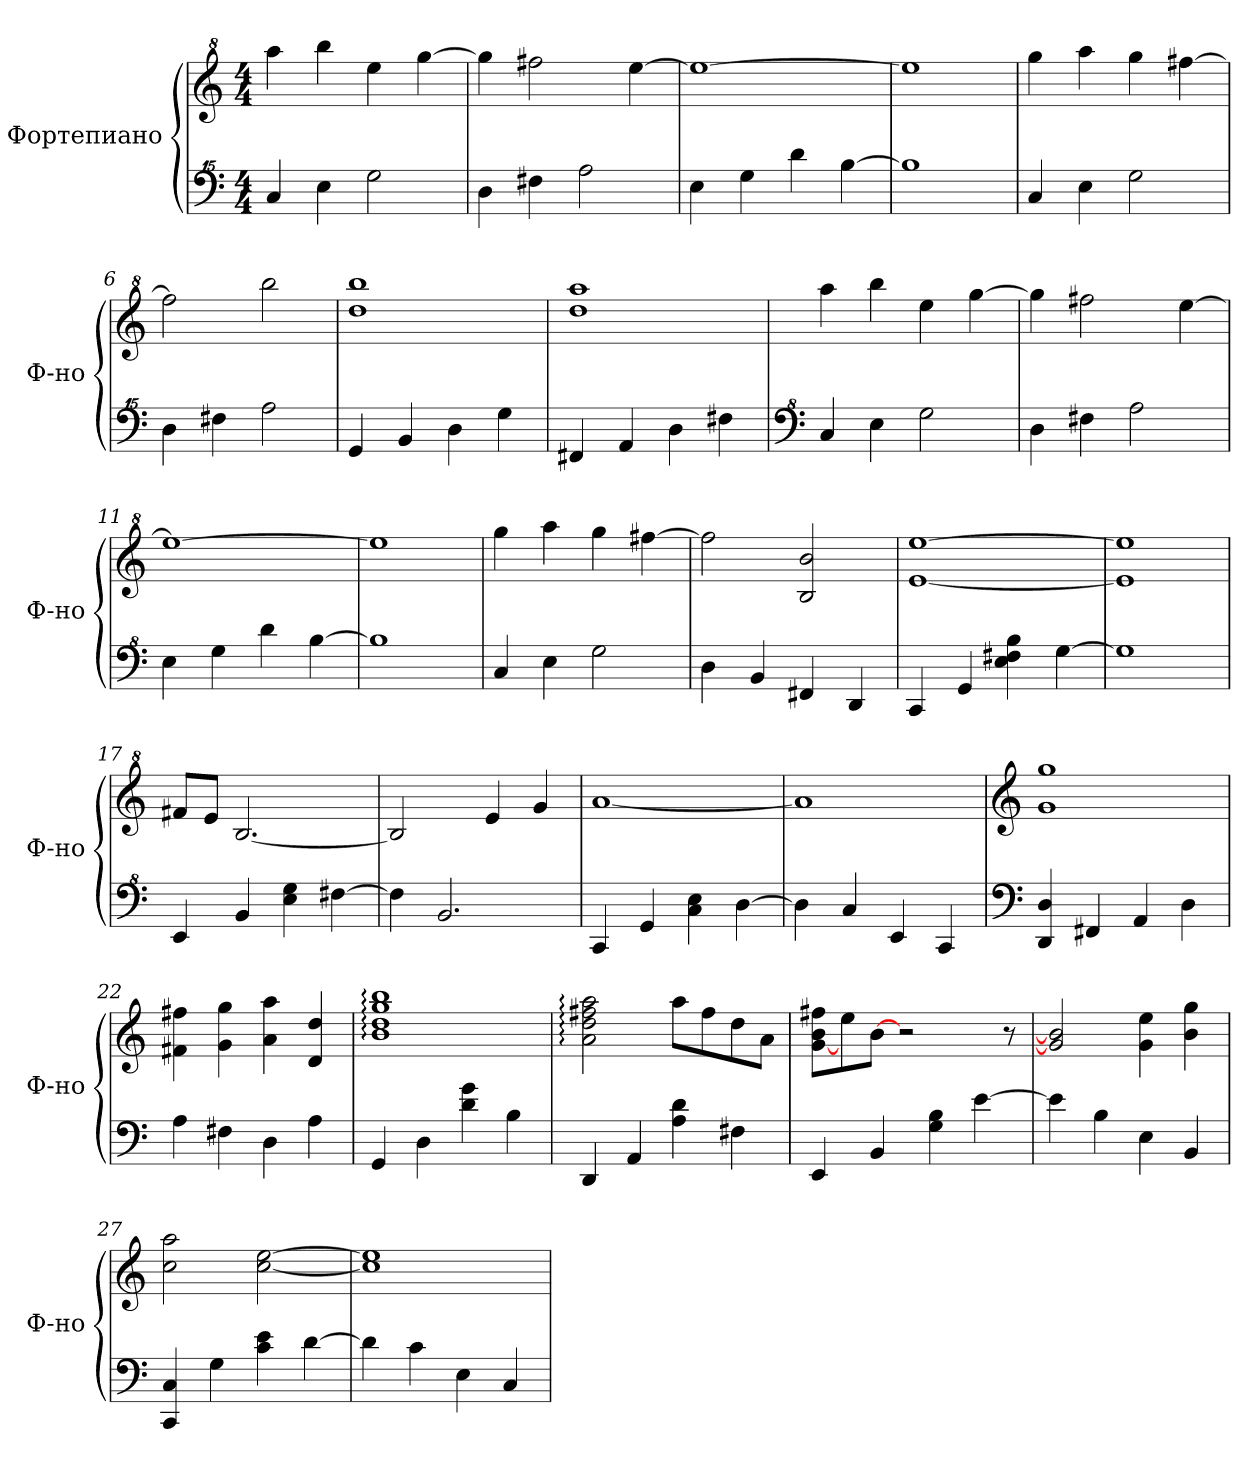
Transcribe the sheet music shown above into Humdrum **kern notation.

**kern	**kern
*part1	*part1
*staff2	*staff1
*I"Фортепиано	*
*I'Ф-но	*
*clefF^^4	*clefG^2
*k[]	*k[]
*M4/4	*M4/4
*MM110	*MM110
=1	=1
4cc/	4aaa\
4ee\	4bbb\
2gg\	4eee\
.	[4ggg\
=2	=2
4dd\	4ggg\]
4ff#X\	2fff#X\
2aa\	.
.	[4eee\
=3	=3
4ee\	1eee_
4gg\	.
4ddd\	.
[4bb\	.
=4	=4
1bb]	1eee]
=5	=5
4cc/	4ggg\
4ee\	4aaa\
2gg\	4ggg\
.	[4fff#X\
=6	=6
4dd\	2fff#\]
4ff#X\	.
2aa\	2bbb\
=7	=7
4g/	1ddd 1bbb
4b/	.
4dd\	.
4gg\	.
=8	=8
*	*MM90
4f#X/	1ddd 1aaa
4a/	.
4dd\	.
4ff#X\	.
!!LO:LB:g=z
=9	=9
*clefF^4	*
*	*MM110
4c/	4aaa\
4e\	4bbb\
2g\	4eee\
.	[4ggg\
=10	=10
4d\	4ggg\]
4f#X\	2fff#X\
2a\	.
.	[4eee\
=11	=11
4e\	1eee_
4g\	.
4dd\	.
[4b\	.
=12	=12
1b]	1eee]
=13	=13
4c/	4ggg\
4e\	4aaa\
2g\	4ggg\
.	[4fff#X\
=14	=14
4d\	2fff#\]
4B/	.
4F#X/	2b/ 2bb/
4D/	.
=15	=15
4C/	[1ee [1eee
4G/	.
4e\ 4f#X\ 4b\	.
[4g\	.
=16	=16
1g]	1ee] 1eee]
=17	=17
4E/	8ff#X/L
.	8ee/J
4B/	[2.b/
4e\ 4g\	.
[4f#X\	.
!!LO:LB:g=z
=18	=18
4f#\]	2b/]
2.B/	.
.	4ee/
.	4gg/
=19	=19
4C/	[1aa
4G/	.
4c\ 4e\	.
[4d\	.
=20	=20
4d\]	1aa]
4c/	.
4E/	.
4C/	.
=21	=21
*clefF4	*clefG2
4DD/ 4D/	1g 1gg
4FF#X/	.
4AA/	.
4D\	.
=22	=22
4A\	4f#X\ 4ff#X\
4F#X\	4g\ 4gg\
4D\	4a\ 4aa\
4A\	4d/ 4dd/
=23	=23
4GG/	1b: 1dd: 1gg: 1bb:
4D\	.
4d\ 4g\	.
4B\	.
=24	=24
4DD/	2a\: 2dd\: 2ff#X\: 2aa\:
4AA/	.
4A\ 4d\	8aa\L
.	8ff#\
4F#X\	8dd\
.	8a\J
!!LO:LB:g=z
=25	=25
4EE/	[8g\ 8b\ 8ff#X\L
.	8ee\
4BB/	[8b\J
.	2r
4G\ 4B\	.
[4e\	.
.	8r
=26	=26
4e\]	2g/] 2b/]
4B\	.
4E\	4g\ 4ee\
4BB/	4b\ 4gg\
=27	=27
4CC/ 4C/	2cc\ 2aa\
4G\	.
4c\ 4e\	[2cc\ [2ee\
[4d\	.
=28	=28
4d\]	1cc] 1ee]
4c\	.
4E\	.
4C/	.
=	=
*-	*-
